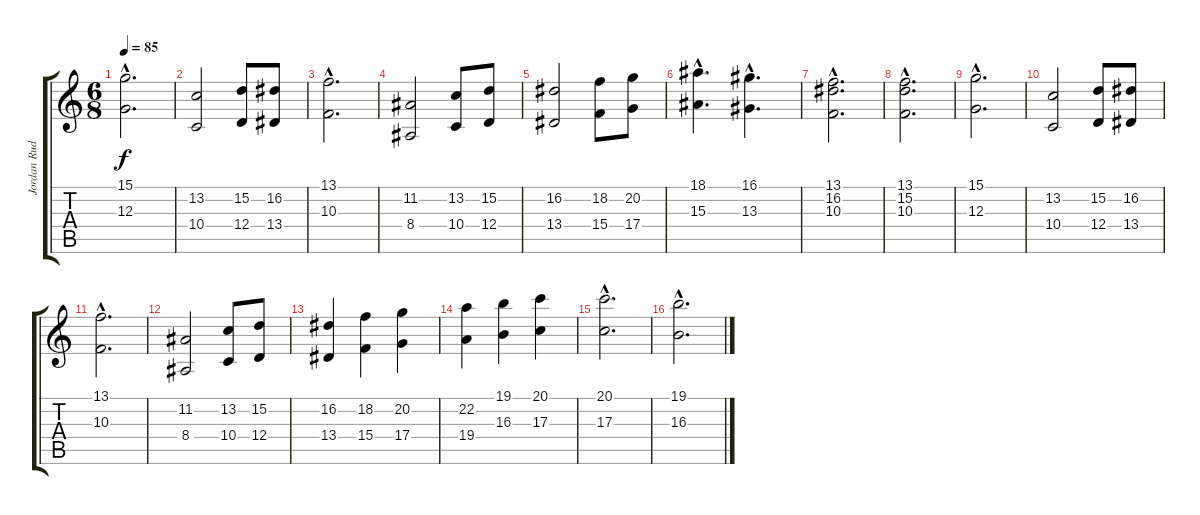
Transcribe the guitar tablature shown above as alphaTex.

\track ("Jordan Rudness Strings" "Jordan Rud") {instrument stringensemble1}
\staff {score tabs}
\tuning (E4 B3 G3 D3 A2 E2) {hide}
\ts (6 8)
\tempo 85
\clef g2
\ks c
(15.1{hac} 12.3{hac}).2{d dy f} |
(13.2 10.4).2 (15.2 12.4).8 (16.2 13.4).8 |
(13.1{hac} 10.3{hac}).2{d} |
(11.2 8.4).2 (13.2 10.4).8 (15.2 12.4).8 |
(16.2 13.4).2 (18.2 15.4).8 (20.2 17.4).8 |
(18.1{hac} 15.3{hac}).4{d} (16.1{hac} 13.3{hac}).4{d} |
(13.1{hac} 16.2{hac} 10.3{hac}).2{d} |
(13.1{hac} 15.2{hac} 10.3{hac}).2{d} |
(15.1{hac} 12.3{hac}).2{d} |
(13.2 10.4).2 (15.2 12.4).8 (16.2 13.4).8 |
(13.1{hac} 10.3{hac}).2{d} |
(11.2 8.4).2 (13.2 10.4).8 (15.2 12.4).8 |
(16.2 13.4).4 (18.2 15.4).4 (20.2 17.4).4 |
(22.2 19.4).4 (19.1 16.3).4 (20.1 17.3).4 |
(20.1{hac} 17.3{hac}).2{d} |
(19.1{hac} 16.3{hac}).2{d}
